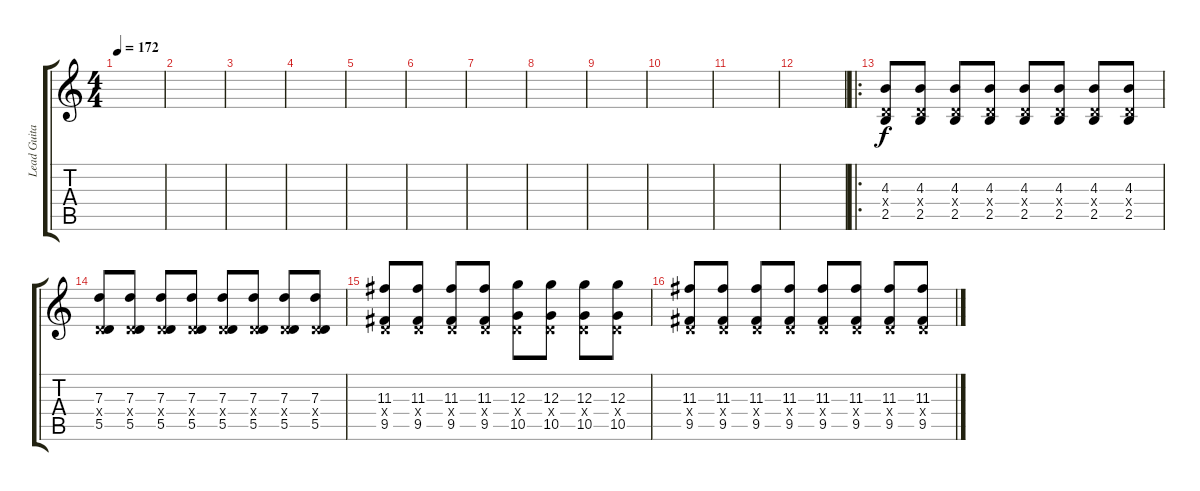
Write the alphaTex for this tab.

\track ("Lead Guitar 1" "Lead Guita") {instrument distortionguitar}
\staff {score tabs}
\tuning (E4 B3 G3 D3 A2 D2) {hide}
\ts (4 4)
\tempo 172
\clef g2
\ks c
|
|
|
|
|
|
|
|
|
|
|
|
\ro
(4.3 0.4{x} 2.5).8 (4.3 0.4{x} 2.5).8 (4.3 0.4{x} 2.5).8 (4.3 0.4{x} 2.5).8 (4.3 0.4{x} 2.5).8 (4.3 0.4{x} 2.5).8 (4.3 0.4{x} 2.5).8 (4.3 0.4{x} 2.5).8 |
(7.3 0.4{x} 5.5).8 (7.3 0.4{x} 5.5).8 (7.3 0.4{x} 5.5).8 (7.3 0.4{x} 5.5).8 (7.3 0.4{x} 5.5).8 (7.3 0.4{x} 5.5).8 (7.3 0.4{x} 5.5).8 (7.3 0.4{x} 5.5).8 |
(11.3 0.4{x} 9.5).8 (11.3 0.4{x} 9.5).8 (11.3 0.4{x} 9.5).8 (11.3 0.4{x} 9.5).8 (12.3 0.4{x} 10.5).8 (12.3 0.4{x} 10.5).8 (12.3 0.4{x} 10.5).8 (12.3 0.4{x} 10.5).8 |
(11.3 0.4{x} 9.5).8 (11.3 0.4{x} 9.5).8 (11.3 0.4{x} 9.5).8 (11.3 0.4{x} 9.5).8 (11.3 0.4{x} 9.5).8 (11.3 0.4{x} 9.5).8 (11.3 0.4{x} 9.5).8 (11.3 0.4{x} 9.5).8
